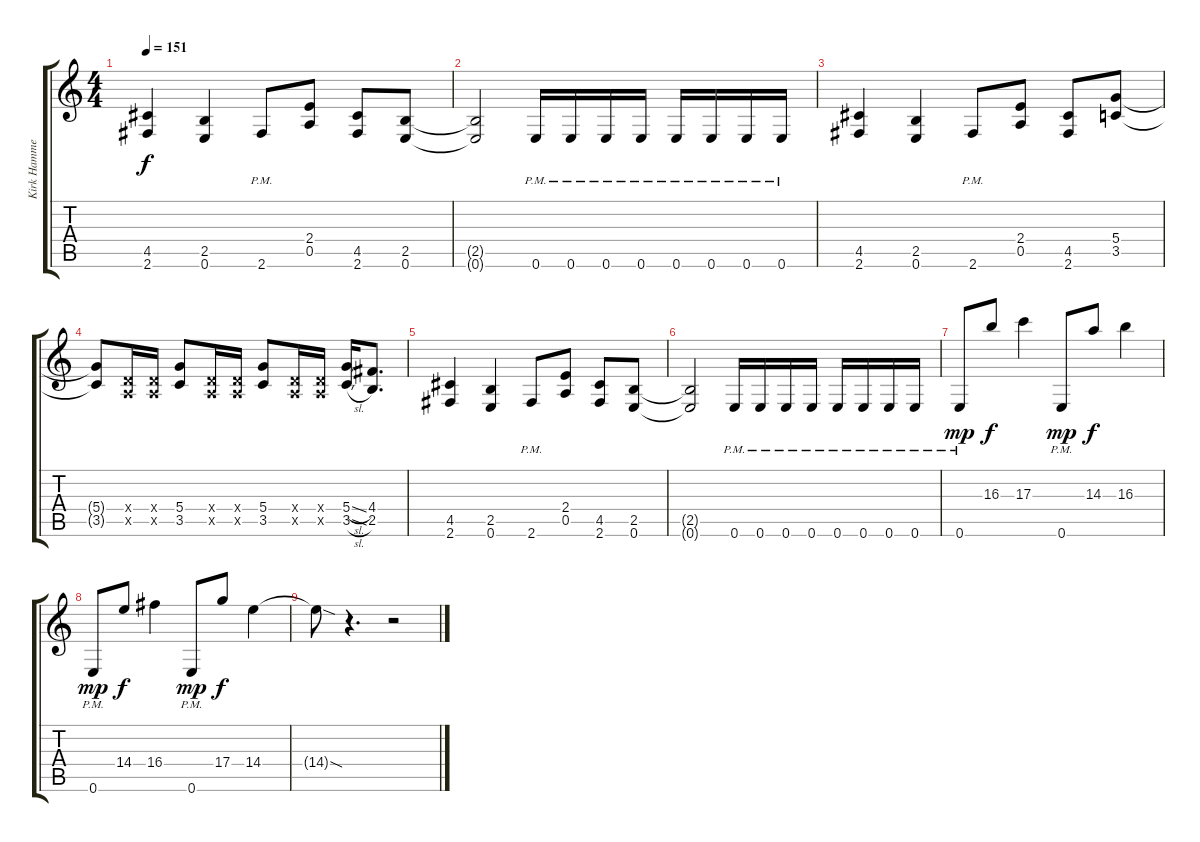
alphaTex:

\track ("Kirk Hammet" "Kirk Hamme") {instrument distortionguitar}
\staff {score tabs}
\tuning (E4 B3 G3 D3 A2 E2) {hide}
\ts (4 4)
\tempo 151
\clef g2
\ks c
(4.5 2.6).4{dy f} (2.5 0.6).4 2.6{pm}.8 (2.4 0.5).8 (4.5 2.6).8 (2.5 0.6).8 |
(2.5{t} 0.6{t}).2 0.6{pm}.16 0.6{pm}.16 0.6{pm}.16 0.6{pm}.16 0.6{pm}.16 0.6{pm}.16 0.6{pm}.16 0.6{pm}.16 |
(4.5 2.6).4 (2.5 0.6).4 2.6{pm}.8 (2.4 0.5).8 (4.5 2.6).8 (5.4 3.5).8 |
(5.4{t} 3.5{t}).8 (0.4{x} 0.5{x}).16 (0.4{x} 0.5{x}).16 (5.4 3.5).8 (0.4{x} 0.5{x}).16 (0.4{x} 0.5{x}).16 (5.4 3.5).8 (0.4{x} 0.5{x}).16 (0.4{x} 0.5{x}).16 (5.4{sl} 3.5{sl}).16 (4.4 2.5).8{d} |
(4.5 2.6).4 (2.5 0.6).4 2.6{pm}.8 (2.4 0.5).8 (4.5 2.6).8 (2.5 0.6).8 |
(2.5{t} 0.6{t}).2 0.6{pm}.16 0.6{pm}.16 0.6{pm}.16 0.6{pm}.16 0.6{pm}.16 0.6{pm}.16 0.6{pm}.16 0.6{pm}.16 |
0.6{pm}.8{dy mp} 16.3.8{dy f} 17.3.4 0.6{pm}.8{dy mp} 14.3.8{dy f} 16.3.4 |
0.6{pm}.8{dy mp} 14.4.8{dy f} 16.4.4 0.6{pm}.8{dy mp} 17.4.8{dy f} 14.4.4 |
14.4{sod t}.8 r.4{d} r.2
